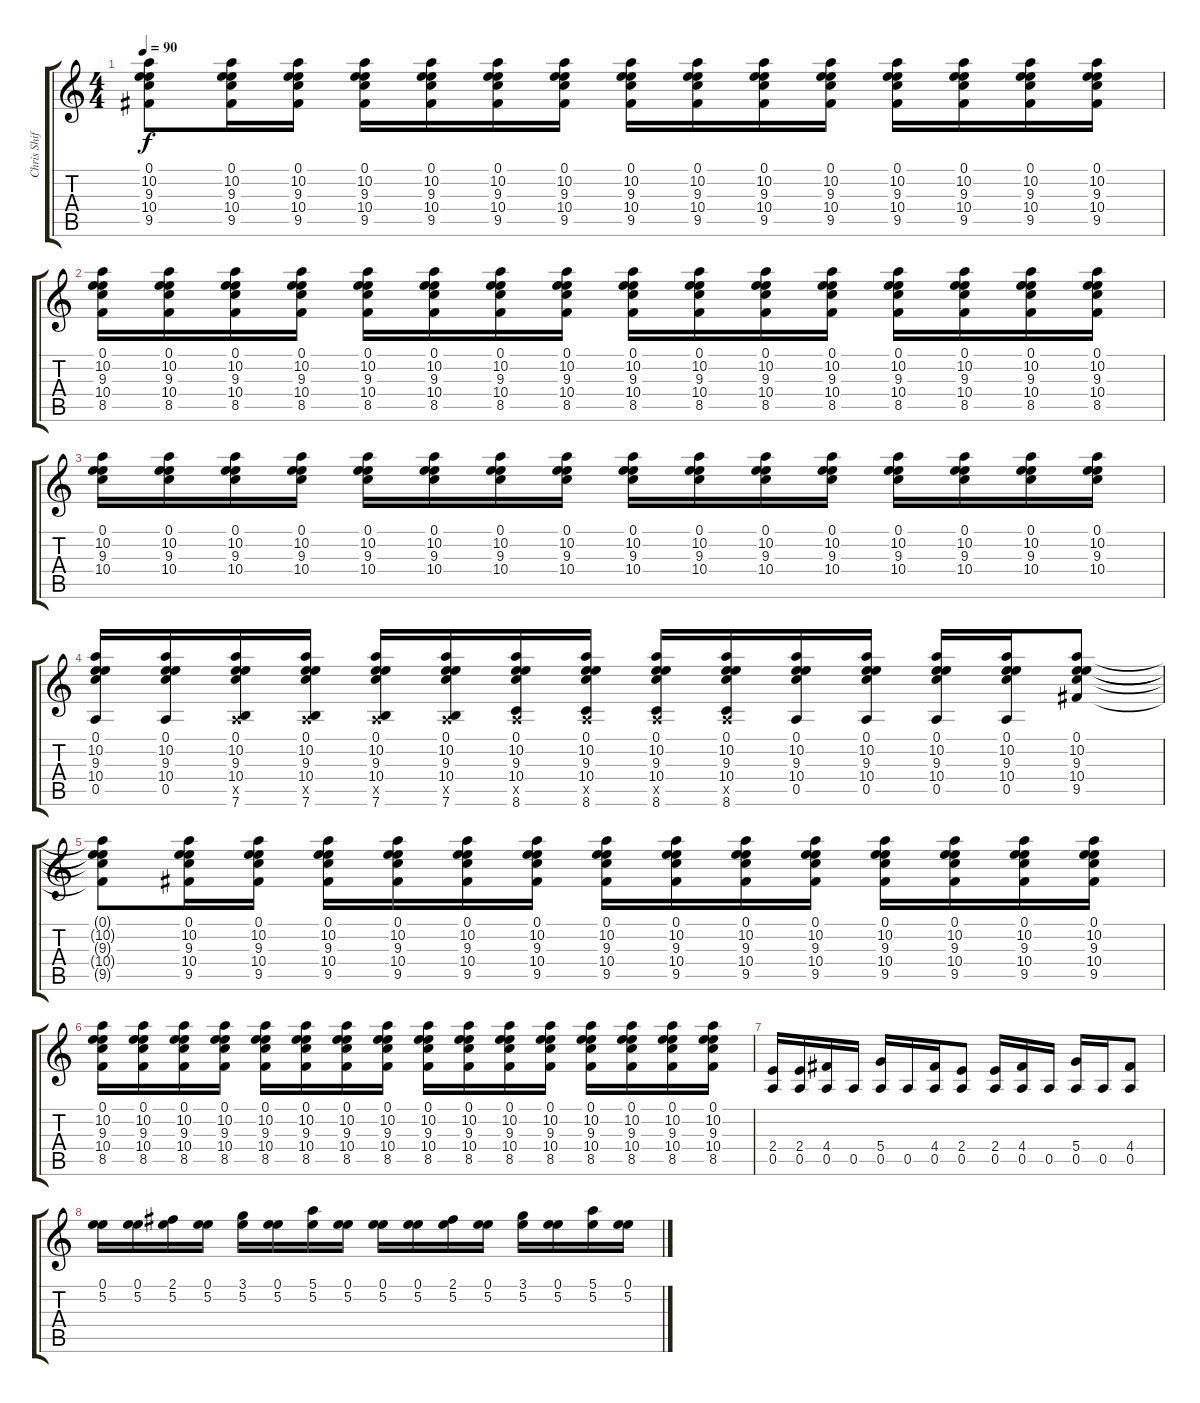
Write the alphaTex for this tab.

\track ("Chris Shifflet - Lead Guitar" "Chris Shif") {instrument electricguitarclean}
\staff {score tabs}
\tuning (E4 B3 G3 D3 A2 E2) {hide}
\ts (4 4)
\tempo 90
\clef g2
\ks c
(0.1{t} 10.2{t} 9.3{t} 10.4{t} 9.5{t}).8{dy f} (0.1 10.2 9.3 10.4 9.5).16 (0.1 10.2 9.3 10.4 9.5).16 (0.1 10.2 9.3 10.4 9.5).16 (0.1 10.2 9.3 10.4 9.5).16 (0.1 10.2 9.3 10.4 9.5).16 (0.1 10.2 9.3 10.4 9.5).16 (0.1 10.2 9.3 10.4 9.5).16 (0.1 10.2 9.3 10.4 9.5).16 (0.1 10.2 9.3 10.4 9.5).16 (0.1 10.2 9.3 10.4 9.5).16 (0.1 10.2 9.3 10.4 9.5).16 (0.1 10.2 9.3 10.4 9.5).16 (0.1 10.2 9.3 10.4 9.5).16 (0.1 10.2 9.3 10.4 9.5).16 |
(0.1 10.2 9.3 10.4 8.5).16 (0.1 10.2 9.3 10.4 8.5).16 (0.1 10.2 9.3 10.4 8.5).16 (0.1 10.2 9.3 10.4 8.5).16 (0.1 10.2 9.3 10.4 8.5).16 (0.1 10.2 9.3 10.4 8.5).16 (0.1 10.2 9.3 10.4 8.5).16 (0.1 10.2 9.3 10.4 8.5).16 (0.1 10.2 9.3 10.4 8.5).16 (0.1 10.2 9.3 10.4 8.5).16 (0.1 10.2 9.3 10.4 8.5).16 (0.1 10.2 9.3 10.4 8.5).16 (0.1 10.2 9.3 10.4 8.5).16 (0.1 10.2 9.3 10.4 8.5).16 (0.1 10.2 9.3 10.4 8.5).16 (0.1 10.2 9.3 10.4 8.5).16 |
(0.1 10.2 9.3 10.4).16 (0.1 10.2 9.3 10.4).16 (0.1 10.2 9.3 10.4).16 (0.1 10.2 9.3 10.4).16 (0.1 10.2 9.3 10.4).16 (0.1 10.2 9.3 10.4).16 (0.1 10.2 9.3 10.4).16 (0.1 10.2 9.3 10.4).16 (0.1 10.2 9.3 10.4).16 (0.1 10.2 9.3 10.4).16 (0.1 10.2 9.3 10.4).16 (0.1 10.2 9.3 10.4).16 (0.1 10.2 9.3 10.4).16 (0.1 10.2 9.3 10.4).16 (0.1 10.2 9.3 10.4).16 (0.1 10.2 9.3 10.4).16 |
(0.1 10.2 9.3 10.4 0.5).16 (0.1 10.2 9.3 10.4 0.5).16 (0.1 10.2 9.3 10.4 0.5{x} 7.6).16 (0.1 10.2 9.3 10.4 0.5{x} 7.6).16 (0.1 10.2 9.3 10.4 0.5{x} 7.6).16 (0.1 10.2 9.3 10.4 0.5{x} 7.6).16 (0.1 10.2 9.3 10.4 0.5{x} 8.6).16 (0.1 10.2 9.3 10.4 0.5{x} 8.6).16 (0.1 10.2 9.3 10.4 0.5{x} 8.6).16 (0.1 10.2 9.3 10.4 0.5{x} 8.6).16 (0.1 10.2 9.3 10.4 0.5).16 (0.1 10.2 9.3 10.4 0.5).16 (0.1 10.2 9.3 10.4 0.5).16 (0.1 10.2 9.3 10.4 0.5).16 (0.1 10.2 9.3 10.4 9.5).8 |
(0.1{t} 10.2{t} 9.3{t} 10.4{t} 9.5{t}).8 (0.1 10.2 9.3 10.4 9.5).16 (0.1 10.2 9.3 10.4 9.5).16 (0.1 10.2 9.3 10.4 9.5).16 (0.1 10.2 9.3 10.4 9.5).16 (0.1 10.2 9.3 10.4 9.5).16 (0.1 10.2 9.3 10.4 9.5).16 (0.1 10.2 9.3 10.4 9.5).16 (0.1 10.2 9.3 10.4 9.5).16 (0.1 10.2 9.3 10.4 9.5).16 (0.1 10.2 9.3 10.4 9.5).16 (0.1 10.2 9.3 10.4 9.5).16 (0.1 10.2 9.3 10.4 9.5).16 (0.1 10.2 9.3 10.4 9.5).16 (0.1 10.2 9.3 10.4 9.5).16 |
(0.1 10.2 9.3 10.4 8.5).16 (0.1 10.2 9.3 10.4 8.5).16 (0.1 10.2 9.3 10.4 8.5).16 (0.1 10.2 9.3 10.4 8.5).16 (0.1 10.2 9.3 10.4 8.5).16 (0.1 10.2 9.3 10.4 8.5).16 (0.1 10.2 9.3 10.4 8.5).16 (0.1 10.2 9.3 10.4 8.5).16 (0.1 10.2 9.3 10.4 8.5).16 (0.1 10.2 9.3 10.4 8.5).16 (0.1 10.2 9.3 10.4 8.5).16 (0.1 10.2 9.3 10.4 8.5).16 (0.1 10.2 9.3 10.4 8.5).16 (0.1 10.2 9.3 10.4 8.5).16 (0.1 10.2 9.3 10.4 8.5).16 (0.1 10.2 9.3 10.4 8.5).16 |
(2.4 0.5).16 (2.4 0.5).16 (4.4 0.5).16 0.5.16 (5.4 0.5).16 0.5.16 (4.4 0.5).16 (2.4 0.5).8 (2.4 0.5).16 (4.4 0.5).16 0.5.16 (5.4 0.5).16 0.5.16 (4.4 0.5).8 |
(0.1 5.2).16 (0.1 5.2).16 (2.1 5.2).16 (0.1 5.2).16 (3.1 5.2).16 (0.1 5.2).16 (5.1 5.2).16 (0.1 5.2).16 (0.1 5.2).16 (0.1 5.2).16 (2.1 5.2).16 (0.1 5.2).16 (3.1 5.2).16 (0.1 5.2).16 (5.1 5.2).16 (0.1 5.2).16
